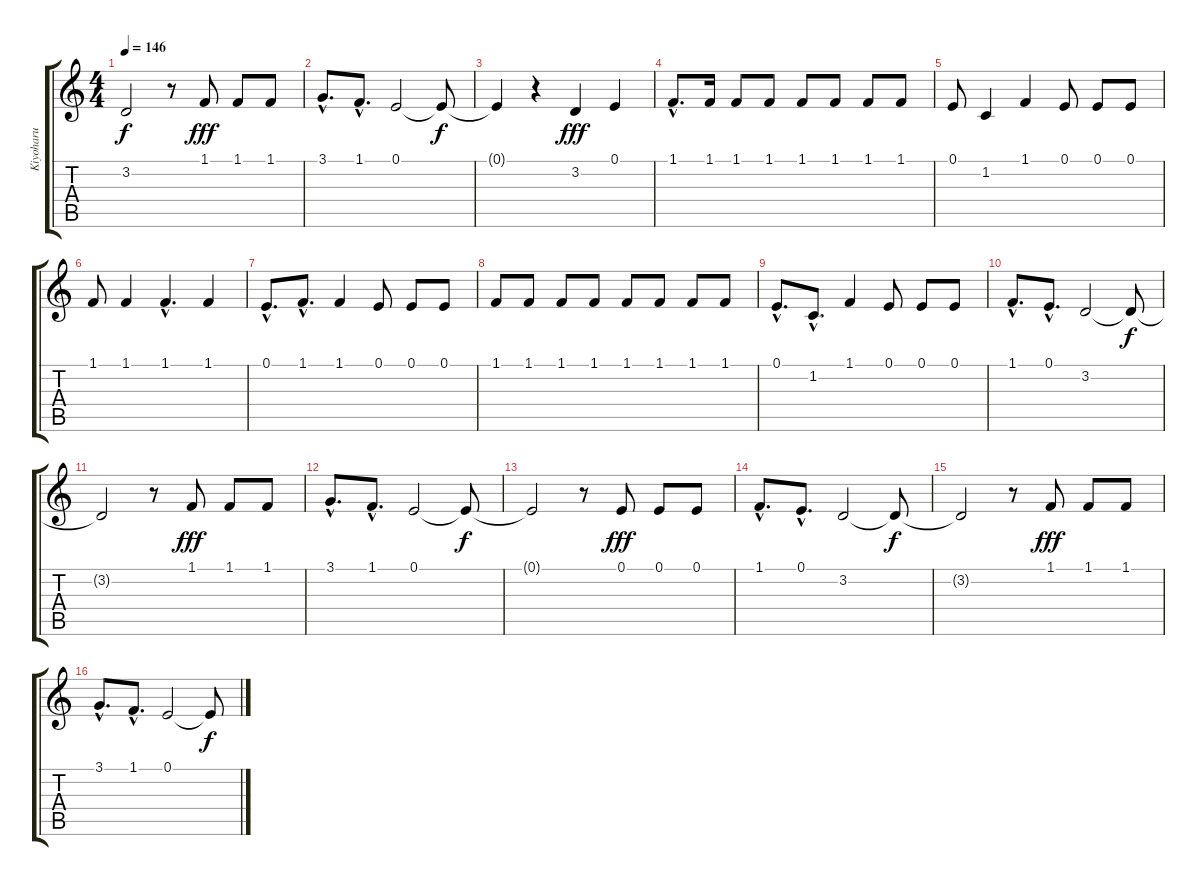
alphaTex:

\track ("Kiyoharu " "Kiyoharu ") {instrument englishhorn}
\staff {score tabs}
\tuning (E4 B3 G3 D3 A2 E2) {hide}
\ts (4 4)
\tempo 146
\clef g2
\ks c
3.2{t}.2{dy f} r.8 1.1.8{dy fff} 1.1.8 1.1.8 |
3.1{hac}.8{d} 1.1{hac}.8{d} 0.1.2 0.1{t}.8{dy f} |
0.1{t}.4 r.4 3.2.4{dy fff} 0.1.4 |
1.1{hac}.8{d} 1.1.16 1.1.8 1.1.8 1.1.8 1.1.8 1.1.8 1.1.8 |
0.1.8 1.2.4 1.1.4 0.1.8 0.1.8 0.1.8 |
1.1.8 1.1.4 1.1{hac}.4{d} 1.1.4 |
0.1{hac}.8{d} 1.1{hac}.8{d} 1.1.4 0.1.8 0.1.8 0.1.8 |
1.1.8 1.1.8 1.1.8 1.1.8 1.1.8 1.1.8 1.1.8 1.1.8 |
0.1{hac}.8{d} 1.2{hac}.8{d} 1.1.4 0.1.8 0.1.8 0.1.8 |
1.1{hac}.8{d} 0.1{hac}.8{d} 3.2.2 3.2{t}.8{dy f} |
3.2{t}.2 r.8 1.1.8{dy fff} 1.1.8 1.1.8 |
3.1{hac}.8{d} 1.1{hac}.8{d} 0.1.2 0.1{t}.8{dy f} |
0.1{t}.2 r.8 0.1.8{dy fff} 0.1.8 0.1.8 |
1.1{hac}.8{d} 0.1{hac}.8{d} 3.2.2 3.2{t}.8{dy f} |
3.2{t}.2 r.8 1.1.8{dy fff} 1.1.8 1.1.8 |
3.1{hac}.8{d} 1.1{hac}.8{d} 0.1.2 0.1{t}.8{dy f}
